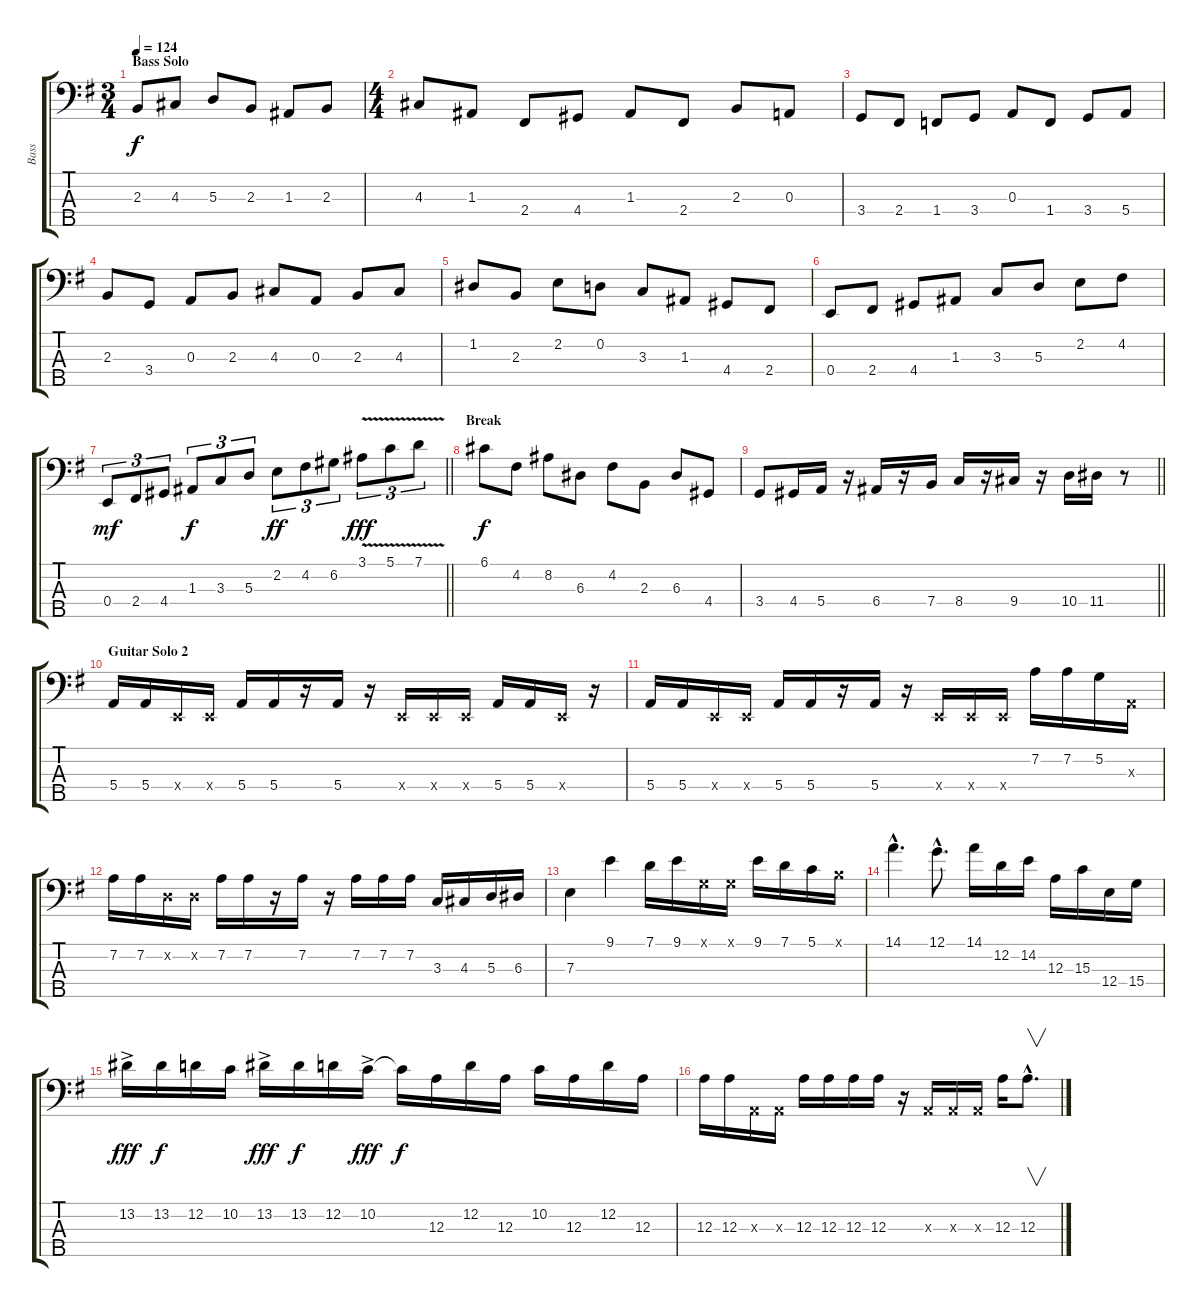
\track ("Bass" "Bass") {instrument electricbassfinger}
\staff {score tabs}
\tuning (G2 D2 A1 E1 B0) {hide}
\ts (3 4)
\section ("" "Bass Solo")
\tempo 124
\clef f4
\ks eminor
2.3.8{dy f} 4.3.8 5.3.8 2.3.8 1.3.8 2.3.8 |
\ts (4 4)
4.3.8 1.3.8 2.4.8 4.4.8 1.3.8 2.4.8 2.3.8 0.3.8 |
3.4.8 2.4.8 1.4.8 3.4.8 0.3.8 1.4.8 3.4.8 5.4.8 |
2.3.8 3.4.8 0.3.8 2.3.8 4.3.8 0.3.8 2.3.8 4.3.8 |
1.2.8 2.3.8 2.2.8 0.2.8 3.3.8 1.3.8 4.4.8 2.4.8 |
0.4.8 2.4.8 4.4.8 1.3.8 3.3.8 5.3.8 2.2.8 4.2.8 |
\barLineRight lightlight
0.4.8{tu (3 2) dy mf} 2.4.8{tu (3 2)} 4.4.8{tu (3 2)} 1.3.8{tu (3 2) dy f} 3.3.8{tu (3 2)} 5.3.8{tu (3 2)} 2.2.8{tu (3 2) dy ff} 4.2.8{tu (3 2)} 6.2.8{tu (3 2)} 3.1{v}.8{tu (3 2) dy fff} 5.1{v}.8{tu (3 2)} 7.1{v}.8{tu (3 2)} |
\section ("" "Break")
6.1.8{dy f} 4.2.8 8.2.8 6.3.8 4.2.8 2.3.8 6.3.8 4.4.8 |
\barLineRight lightlight
3.4.8 4.4.16 5.4.16 r.16 6.4.16 r.16 7.4.16 8.4.16 r.16 9.4.16 r.16 10.4.16 11.4.16 r.8 |
\section ("" "Guitar Solo 2")
5.4.16 5.4.16 0.4{x}.16 0.4{x}.16 5.4.16 5.4.16 r.16 5.4.16 r.16 0.4{x}.16 0.4{x}.16 0.4{x}.16 5.4.16 5.4.16 0.4{x}.16 r.16 |
5.4.16 5.4.16 0.4{x}.16 0.4{x}.16 5.4.16 5.4.16 r.16 5.4.16 r.16 0.4{x}.16 0.4{x}.16 0.4{x}.16 7.2.16 7.2.16 5.2.16 0.3{x}.16 |
7.2.16 7.2.16 0.2{x}.16 0.2{x}.16 7.2.16 7.2.16 r.16 7.2.16 r.16 7.2.16 7.2.16 7.2.16 3.3.16 4.3.16 5.3.16 6.3.16 |
7.3.4 9.1.4 7.1.16 9.1.16 0.1{x}.16 0.1{x}.16 9.1.16 7.1.16 5.1.16 4.1{x}.16 |
14.1{hac}.4{d} 12.1{hac}.8{d} 14.1.16 12.2.16 14.2.16 12.3.16 15.3.16 12.4.16 15.4.16 |
13.2{ac}.16{dy fff} 13.2.16{dy f} 12.2.16 10.2.16 13.2{ac}.16{dy fff} 13.2.16{dy f} 12.2.16 10.2{ac}.16{dy fff} 10.2{t}.16{dy f} 12.3.16 12.2.16 12.3.16 10.2.16 12.3.16 12.2.16 12.3.16 |
12.3.16 12.3.16 0.3{x}.16 0.3{x}.16 12.3.16 12.3.16 12.3.16 12.3.16 r.16 0.3{x}.16 0.3{x}.16 0.3{x}.16 12.3.16 12.3{hac}.8{v d}
